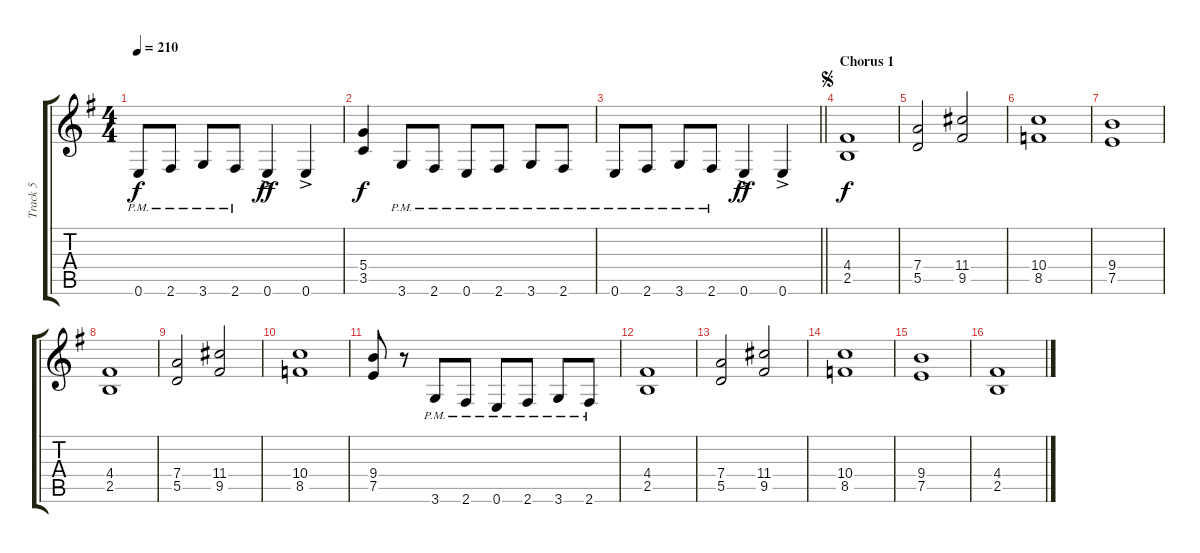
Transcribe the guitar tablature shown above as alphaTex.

\track ("Track 5" "Track 5") {instrument distortionguitar}
\staff {score tabs}
\tuning (E4 B3 G3 D3 A2 E2) {hide}
\ts (4 4)
\tempo 210
\clef g2
\ks g
0.6{pm}.8{dy f} 2.6{pm}.8 3.6{pm}.8 2.6{pm}.8 0.6{ac}.4{dy ff} 0.6{ac}.4 |
(5.4 3.5).4{dy f} 3.6{pm}.8 2.6{pm}.8 0.6{pm}.8 2.6{pm}.8 3.6{pm}.8 2.6{pm}.8 |
\barLineRight lightlight
0.6{pm}.8 2.6{pm}.8 3.6{pm}.8 2.6{pm}.8 0.6{ac}.4{dy ff} 0.6{ac}.4 |
\section ("" "Chorus 1")
\jump segno
(4.4 2.5).1{dy f} |
(7.4 5.5).2 (11.4 9.5).2 |
(10.4 8.5).1 |
(9.4 7.5).1 |
(4.4 2.5).1 |
(7.4 5.5).2 (11.4 9.5).2 |
(10.4 8.5).1 |
(9.4 7.5).8 r.8 3.6{pm}.8 2.6{pm}.8 0.6{pm}.8 2.6{pm}.8 3.6{pm}.8 2.6{pm}.8 |
(4.4 2.5).1 |
(7.4 5.5).2 (11.4 9.5).2 |
(10.4 8.5).1 |
(9.4 7.5).1 |
(4.4 2.5).1
